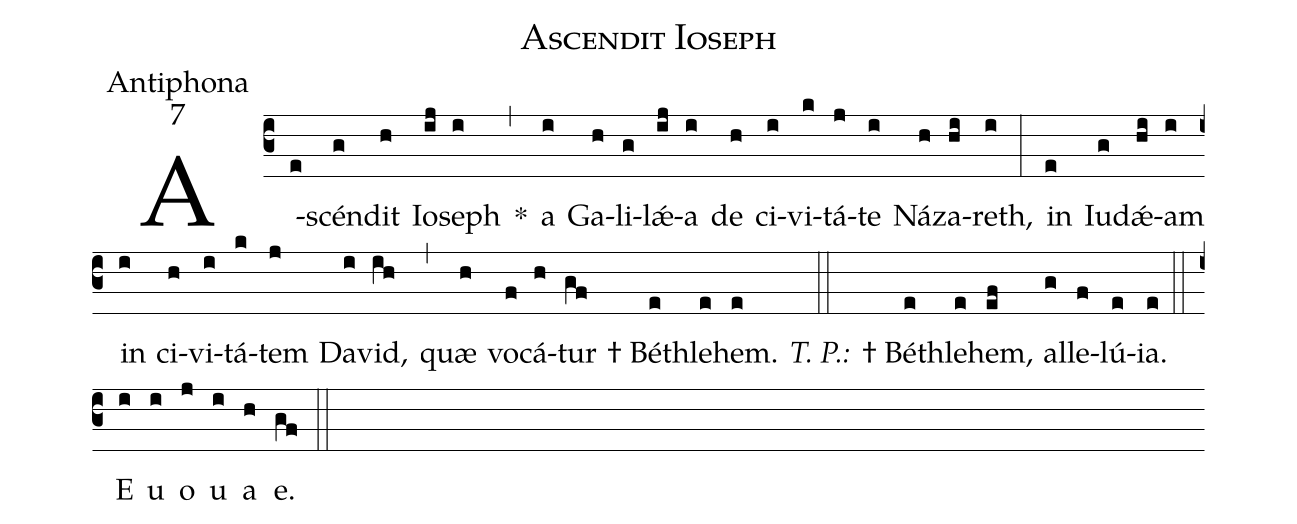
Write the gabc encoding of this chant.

name:Ascendit Ioseph;
office-part:Antiphona;
mode:7;
%%
(c3) A(e)scén(g)dit(h) Io(ij)seph(i) *(,) a(i) Ga(h)li(g)lǽ(ij)a(i) de(h) ci(i)vi(k)tá(j)te(i) Ná(h)za(hi)reth,(i) (:) in(e) Iu(g)dǽ(hi)am(i) in(i) ci(h)vi(i)tá(k)tem(j) Da(i)vid,(ih) (,) quæ(h) vo(f)cá(h)tur(gf) † Béth(e)le(e)hem.(e) <i>T. P.:</i>(::) † Béth(e)le(e)hem,(ef) al(g)le(f)lú(e)ia.(e) (::) E(i) u(i) o(j) u(i) a(h) e.(gf) (::)
